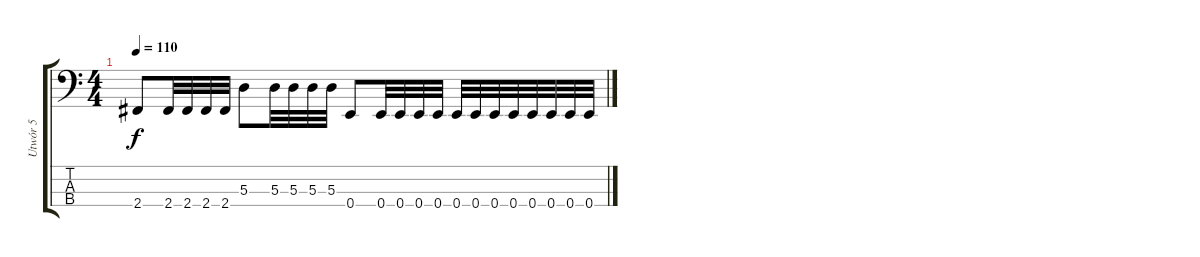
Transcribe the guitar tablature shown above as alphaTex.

\track ("Utwór 5" "Utwór 5") {instrument electricbassfinger}
\staff {score tabs}
\tuning (G2 D2 A1 E1) {hide}
\ts (4 4)
\tempo 110
\clef f4
\ks c
2.4.8{dy f} 2.4.32 2.4.32 2.4.32 2.4.32 5.3.8 5.3.32 5.3.32 5.3.32 5.3.32 0.4.8 0.4.32 0.4.32 0.4.32 0.4.32 0.4.32 0.4.32 0.4.32 0.4.32 0.4.32 0.4.32 0.4.32 0.4.32
